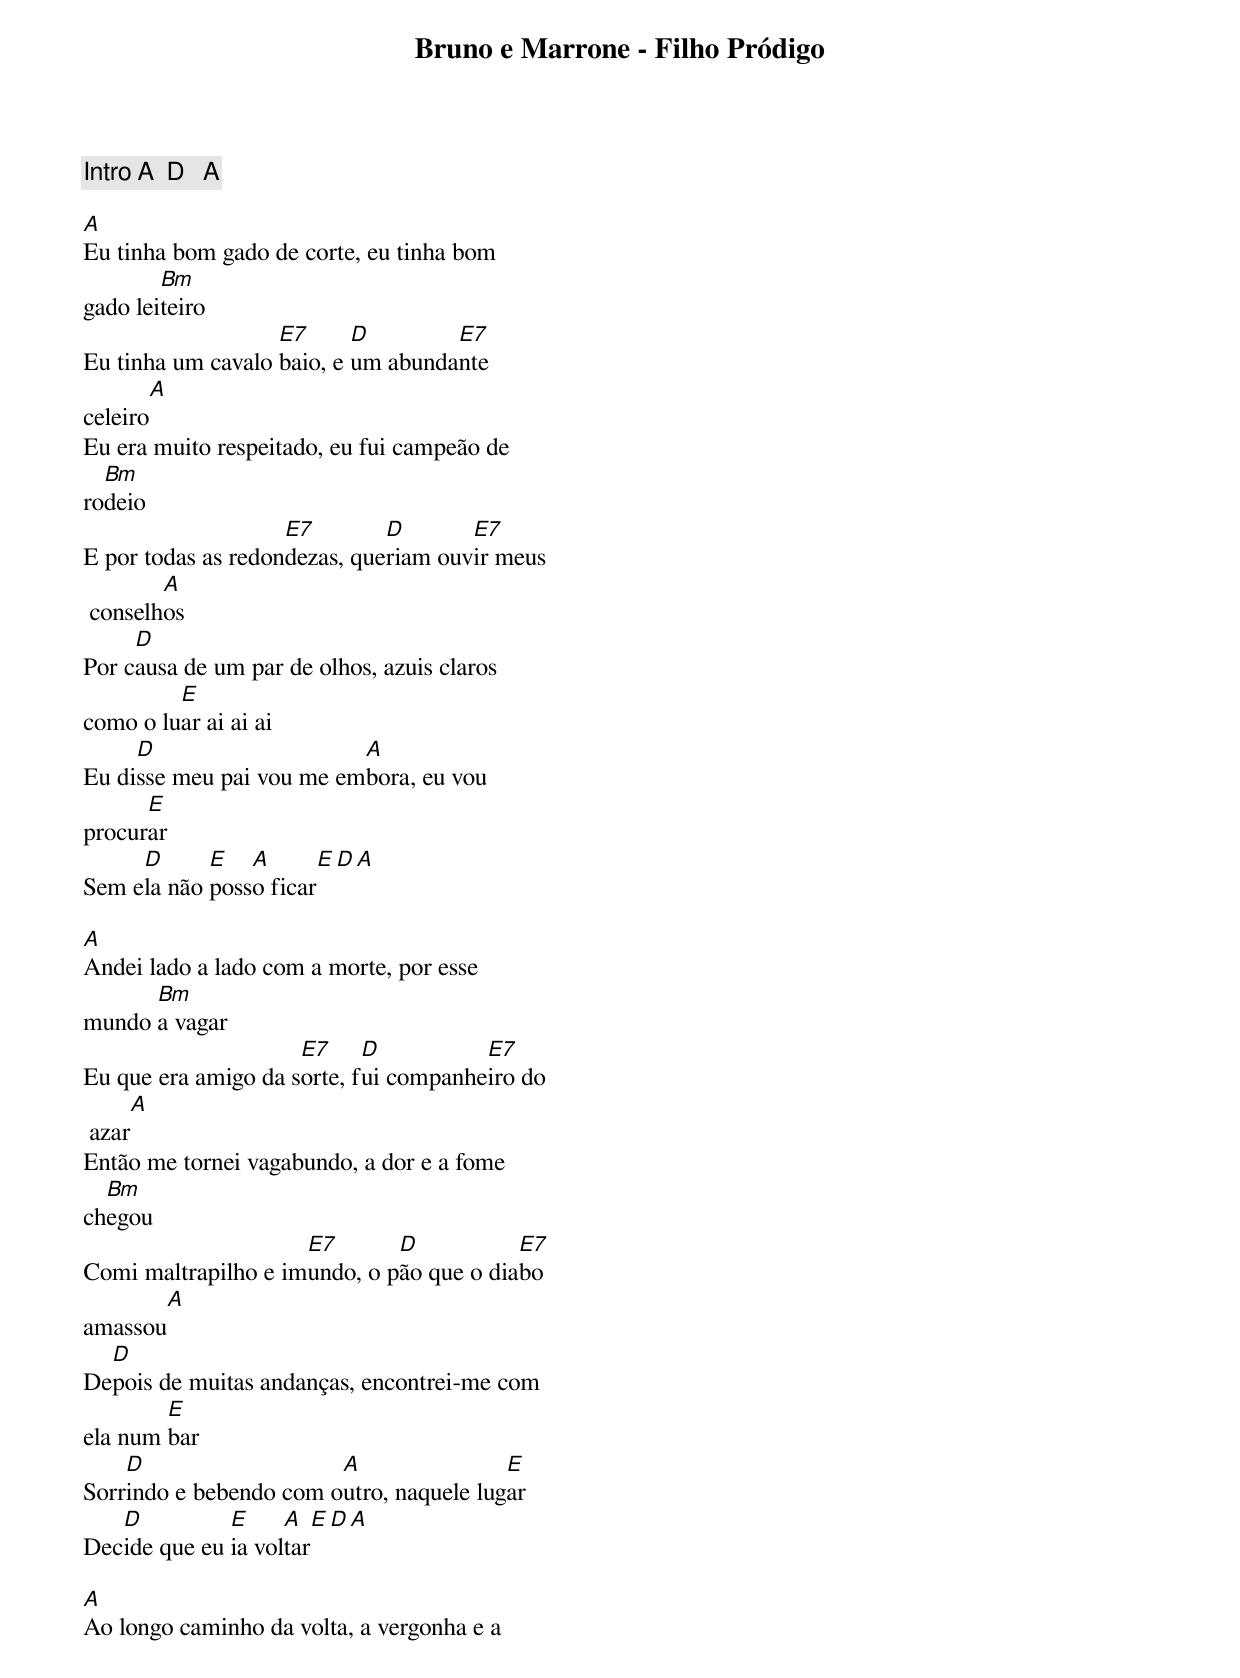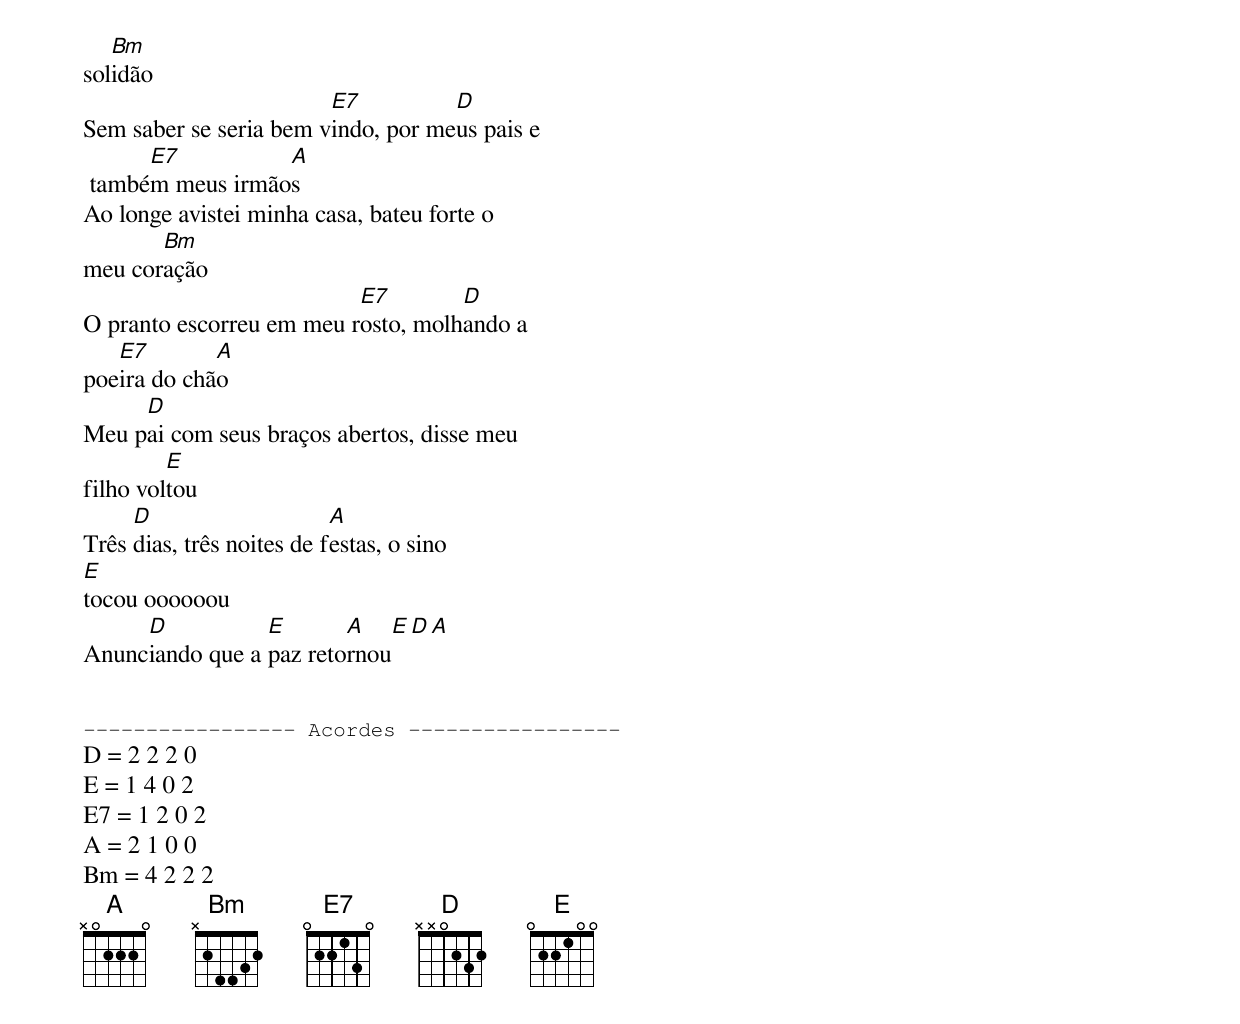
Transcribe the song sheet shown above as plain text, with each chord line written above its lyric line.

Bruno e Marrone - Filho Pródigo

[Intro] A  D   A

A
Eu tinha bom gado de corte, eu tinha bom
        Bm
gado leiteiro
                   E7      D        E7
Eu tinha um cavalo baio, e um abundante
       A
celeiro
Eu era muito respeitado, eu fui campeão de
  Bm
rodeio
                    E7        D       E7
E por todas as redondezas, queriam ouvir meus
        A
 conselhos
     D
Por causa de um par de olhos, azuis claros
         E
como o luar ai ai ai
     D                    A
Eu disse meu pai vou me embora, eu vou
      E
procurar
     D      E   A        E  D   A
Sem ela não posso ficar

A
Andei lado a lado com a morte, por esse
      Bm
mundo a vagar
                     E7     D          E7
Eu que era amigo da sorte, fui companheiro do
     A
 azar
Então me tornei vagabundo, a dor e a fome
  Bm
chegou
                     E7       D           E7
Comi maltrapilho e imundo, o pão que o diabo
       A
amassou
  D
Depois de muitas andanças, encontrei-me com
        E
ela num bar
    D                   A                E
Sorrindo e bebendo com outro, naquele lugar
   D          E     A     E  D   A
Decide que eu ia voltar

A
Ao longo caminho da volta, a vergonha e a
   Bm
solidão
                        E7          D
Sem saber se seria bem vindo, por meus pais e
      E7          A
 também meus irmãos
Ao longe avistei minha casa, bateu forte o
       Bm
meu coração
                          E7        D
O pranto escorreu em meu rosto, molhando a
   E7        A
poeira do chão
     D
Meu pai com seus braços abertos, disse meu
         E
filho voltou
     D                     A
Três dias, três noites de festas, o sino
E
tocou oooooou
     D           E       A     E  D   A
Anunciando que a paz retornou


----------------- Acordes -----------------
D = 2 2 2 0
E = 1 4 0 2
E7 = 1 2 0 2
A = 2 1 0 0
Bm = 4 2 2 2
